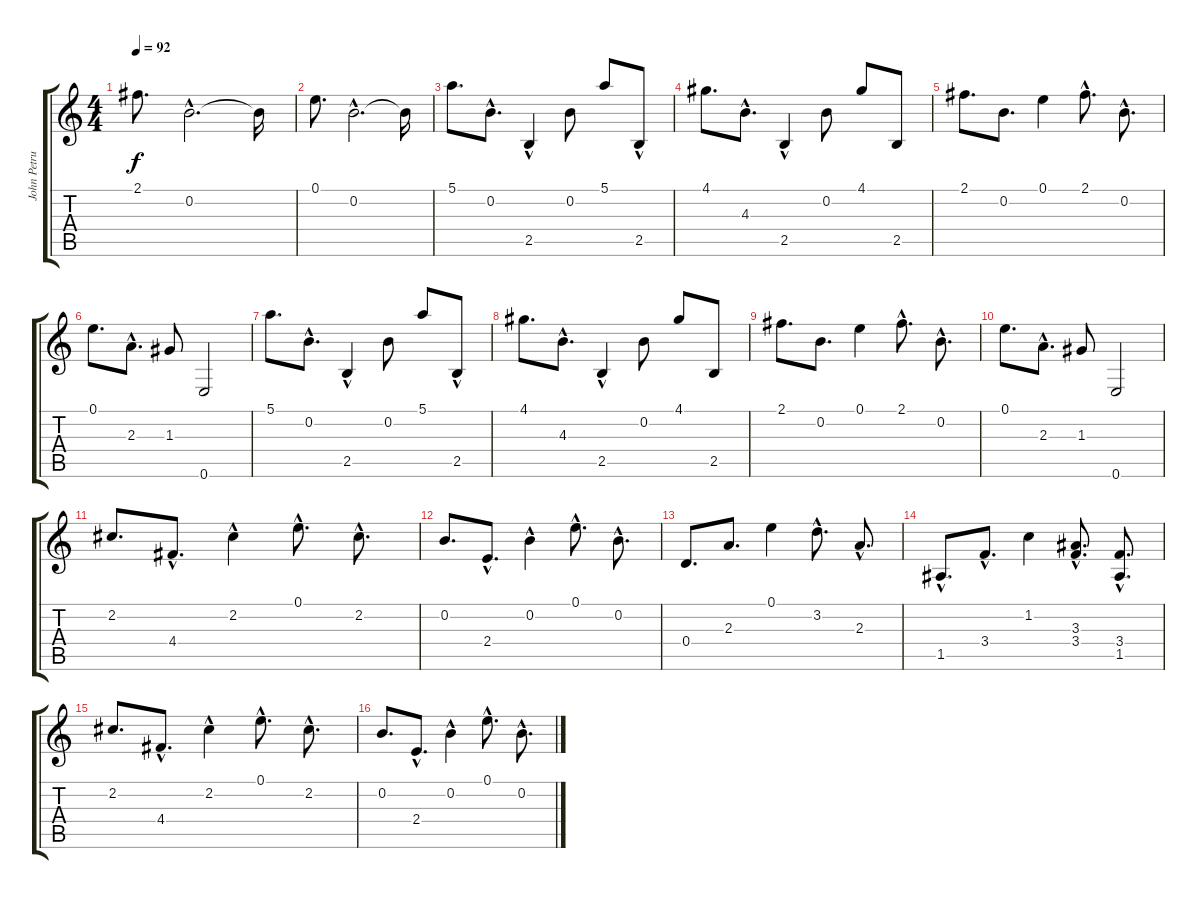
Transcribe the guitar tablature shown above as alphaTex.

\track ("John Petrucci (clean)" "John Petru") {instrument acousticguitarsteel}
\staff {score tabs}
\tuning (E4 B3 G3 D3 A2 E2) {hide}
\ts (4 4)
\tempo 92
\clef g2
\ks c
2.1.8{d dy f} 0.2{hac}.2{d} 0.2{t}.16 |
0.1.8{d} 0.2{hac}.2{d} 0.2{t}.16 |
5.1.8{d} 0.2{hac}.8{d} 2.5{hac}.4 0.2.8 5.1.8 2.5{hac}.8 |
4.1.8{d} 4.3{hac}.8{d} 2.5{hac}.4 0.2.8 4.1.8 2.5.8 |
2.1.8{d} 0.2.8{d} 0.1.4 2.1{hac}.8{d} 0.2{hac}.8{d} |
0.1.8{d} 2.3{hac}.8{d} 1.3.8 0.6.2 |
5.1.8{d} 0.2{hac}.8{d} 2.5{hac}.4 0.2.8 5.1.8 2.5{hac}.8 |
4.1.8{d} 4.3{hac}.8{d} 2.5{hac}.4 0.2.8 4.1.8 2.5.8 |
2.1.8{d} 0.2.8{d} 0.1.4 2.1{hac}.8{d} 0.2{hac}.8{d} |
0.1.8{d} 2.3{hac}.8{d} 1.3.8 0.6.2 |
2.2.8{d} 4.4{hac}.8{d} 2.2{hac}.4 0.1{hac}.8{d} 2.2{hac}.8{d} |
0.2.8{d} 2.4{hac}.8{d} 0.2{hac}.4 0.1{hac}.8{d} 0.2{hac}.8{d} |
0.4.8{d} 2.3.8{d} 0.1.4 3.2{hac}.8{d} 2.3{hac}.8{d} |
1.5{hac}.8{d} 3.4{hac}.8{d} 1.2.4 (3.3{hac} 3.4{hac}).8{d} (3.4{hac} 1.5{hac}).8{d} |
2.2.8{d} 4.4{hac}.8{d} 2.2{hac}.4 0.1{hac}.8{d} 2.2{hac}.8{d} |
0.2.8{d} 2.4{hac}.8{d} 0.2{hac}.4 0.1{hac}.8{d} 0.2{hac}.8{d}
